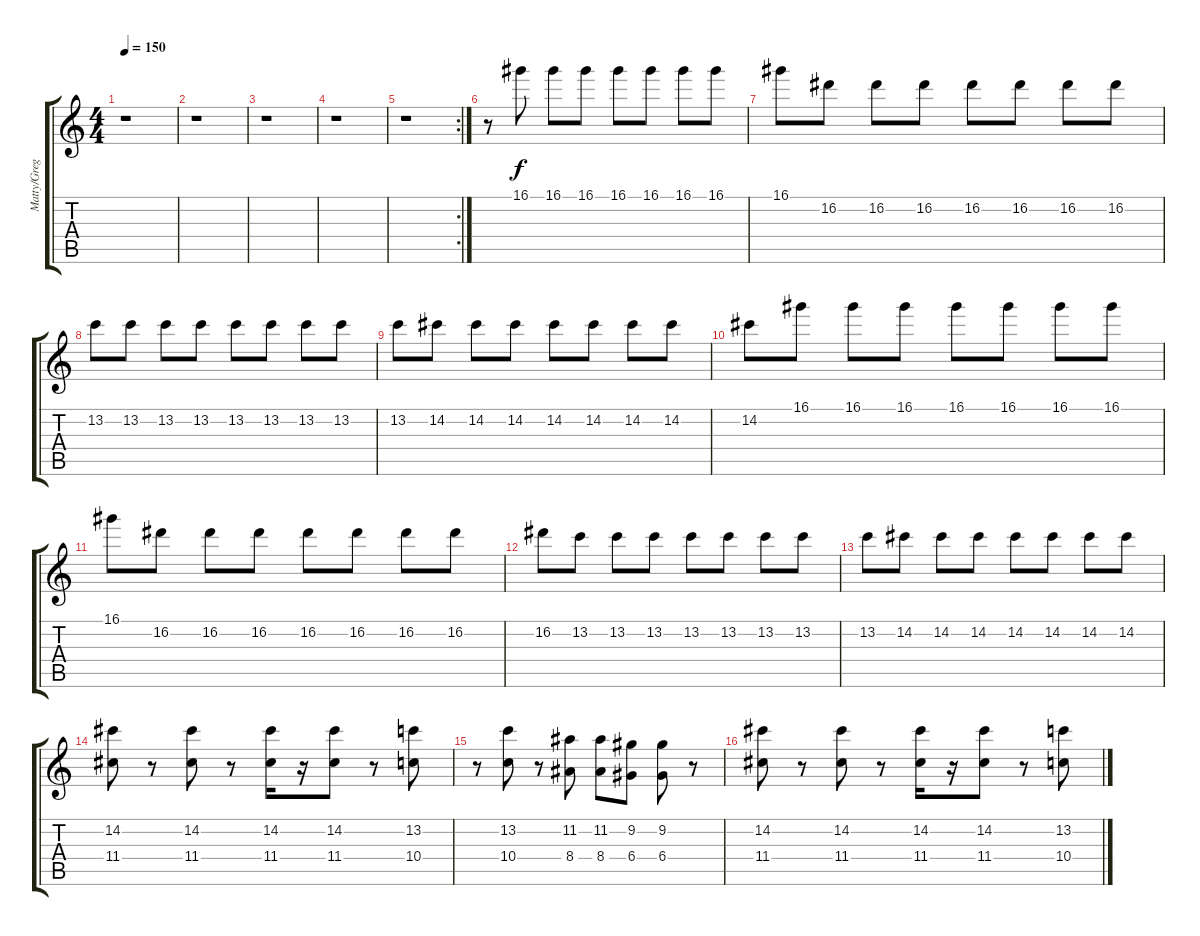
\track ("Matty/Greg (Clean)" "Matty/Greg") {instrument electricguitarclean}
\staff {score tabs}
\tuning (E4 B3 G3 D3 A2 D2) {hide}
\ts (4 4)
\tempo 150
\clef g2
\ks c
r.1{dy f} |
r.1 |
r.1 |
r.1 |
\rc 2
r.1 |
r.8 16.1.8 16.1.8 16.1.8 16.1.8 16.1.8 16.1.8 16.1.8 |
16.1.8 16.2.8 16.2.8 16.2.8 16.2.8 16.2.8 16.2.8 16.2.8 |
13.2.8 13.2.8 13.2.8 13.2.8 13.2.8 13.2.8 13.2.8 13.2.8 |
13.2.8 14.2.8 14.2.8 14.2.8 14.2.8 14.2.8 14.2.8 14.2.8 |
14.2.8 16.1.8 16.1.8 16.1.8 16.1.8 16.1.8 16.1.8 16.1.8 |
16.1.8 16.2.8 16.2.8 16.2.8 16.2.8 16.2.8 16.2.8 16.2.8 |
16.2.8 13.2.8 13.2.8 13.2.8 13.2.8 13.2.8 13.2.8 13.2.8 |
13.2.8 14.2.8 14.2.8 14.2.8 14.2.8 14.2.8 14.2.8 14.2.8 |
(14.2 11.4).8 r.8 (14.2 11.4).8 r.8 (14.2 11.4).16 r.16 (14.2 11.4).8 r.8 (13.2 10.4).8 |
r.8 (13.2 10.4).8 r.8 (11.2 8.4).8 (11.2 8.4).8 (9.2 6.4).8 (9.2 6.4).8 r.8 |
(14.2 11.4).8 r.8 (14.2 11.4).8 r.8 (14.2 11.4).16 r.16 (14.2 11.4).8 r.8 (13.2 10.4).8
